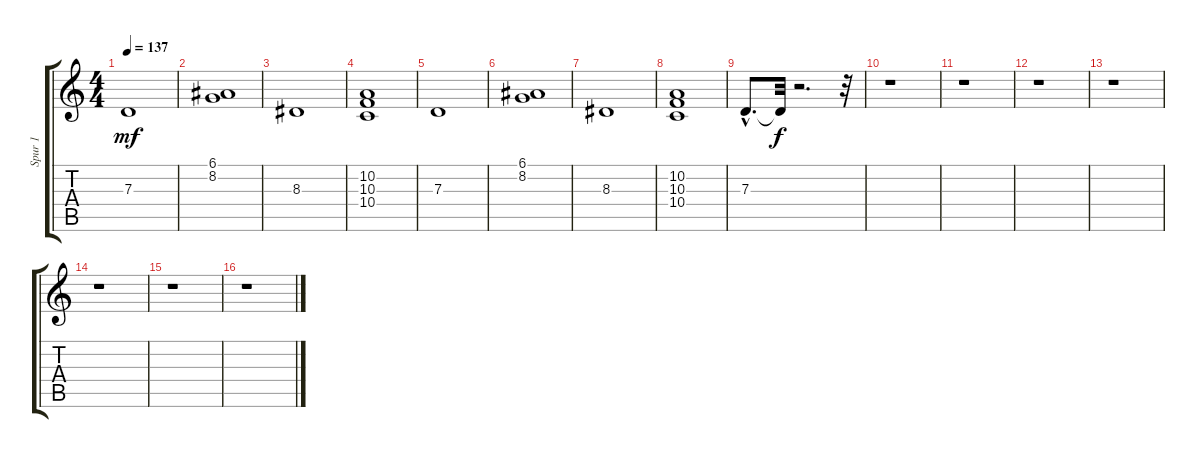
\track ("Spur 1" "Spur 1") {instrument stringensemble2}
\staff {score tabs}
\tuning (E4 B3 G3 D3 A2 E2) {hide}
\ts (4 4)
\tempo 137
\clef g2
\ks c
7.3.1{dy mf} |
(6.1 8.2).1 |
8.3.1 |
(10.2 10.3 10.4).1 |
7.3.1 |
(6.1 8.2).1 |
8.3.1 |
(10.2 10.3 10.4).1 |
7.3{hac}.8{d} 7.3{t}.32{dy f} r.2{d} r.32 |
r.1 |
r.1 |
r.1 |
r.1 |
r.1 |
r.1 |
r.1
